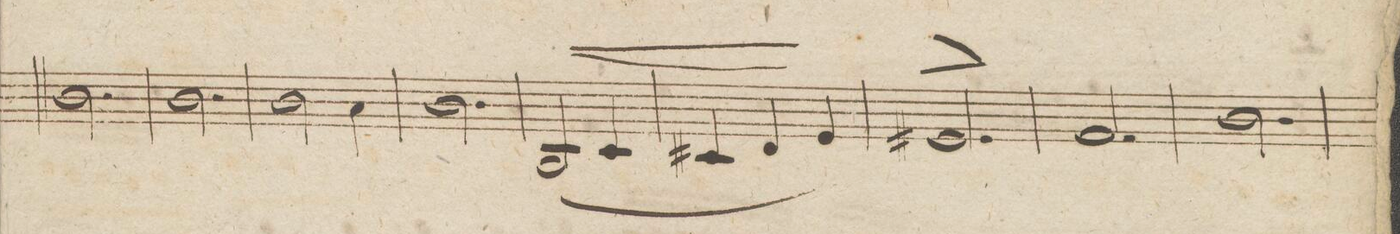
**kern	**dynam
*I"Viole.	*
*clefC3	*
*k[]	*
*M3/4	*
2.c\	.
=92	=92
2.c\	.
=93	=93
2c\	.
4B\	.
=94	=94
2.c\	.
=95	=95
(2C/	<
4D/	.
=96	=96
4D#X/	.
4E/	.
4F/)	[
=97	=97
2.F#X^>/	.
=98	=98
2.G/	.
=99	=99
2.c\	.
=100	=100
*-	*-
